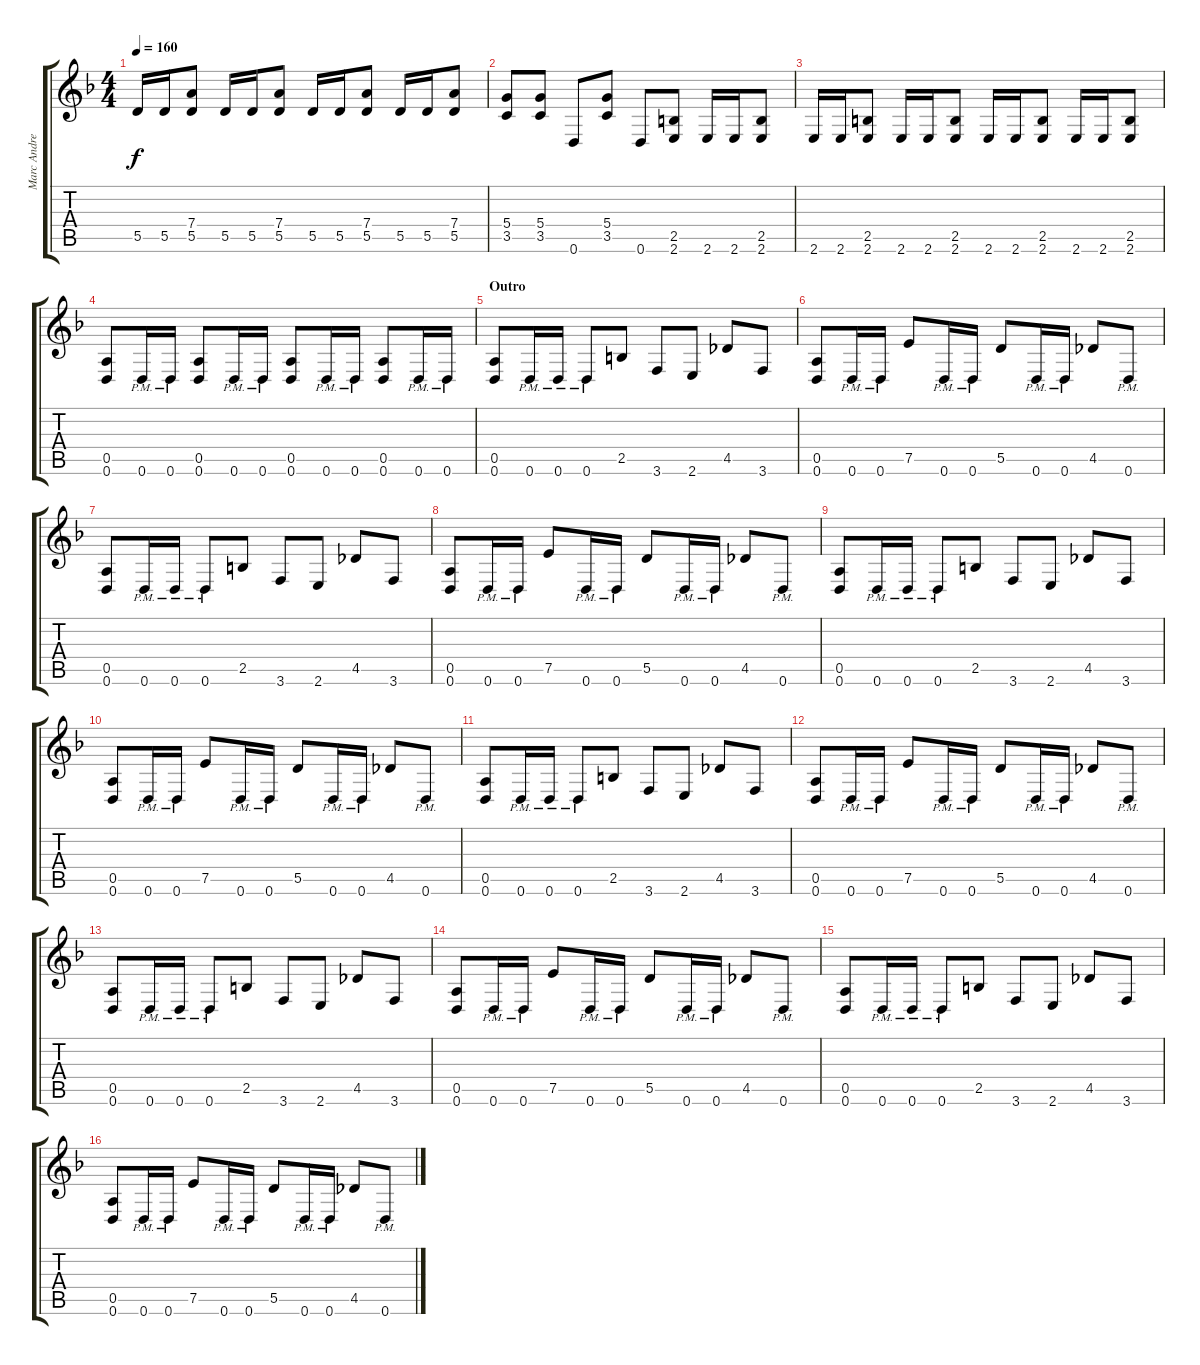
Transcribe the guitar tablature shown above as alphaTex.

\track ("Marc Andre Jolin" "Marc Andre") {instrument distortionguitar}
\staff {score tabs}
\tuning (E4 B3 G3 D3 A2 D2) {hide}
\ts (4 4)
\tempo 160
\clef g2
\ks dminor
5.5.16{dy f} 5.5.16 (7.4 5.5).8 5.5.16 5.5.16 (7.4 5.5).8 5.5.16 5.5.16 (7.4 5.5).8 5.5.16 5.5.16 (7.4 5.5).8 |
(5.4 3.5).8 (5.4 3.5).8 0.6.8 (5.4 3.5).8 0.6.8 (2.5 2.6).8 2.6.16 2.6.16 (2.5 2.6).8 |
2.6.16 2.6.16 (2.5 2.6).8 2.6.16 2.6.16 (2.5 2.6).8 2.6.16 2.6.16 (2.5 2.6).8 2.6.16 2.6.16 (2.5 2.6).8 |
(0.5 0.6).8 0.6{pm}.16 0.6{pm}.16 (0.5 0.6).8 0.6{pm}.16 0.6{pm}.16 (0.5 0.6).8 0.6{pm}.16 0.6{pm}.16 (0.5 0.6).8 0.6{pm}.16 0.6{pm}.16 |
\section ("" "Outro")
(0.5 0.6).8 0.6{pm}.16 0.6{pm}.16 0.6{pm}.8 2.5.8 3.6.8 2.6.8 4.5.8 3.6.8 |
(0.5 0.6).8 0.6{pm}.16 0.6{pm}.16 7.5.8 0.6{pm}.16 0.6{pm}.16 5.5.8 0.6{pm}.16 0.6{pm}.16 4.5.8 0.6{pm}.8 |
(0.5 0.6).8 0.6{pm}.16 0.6{pm}.16 0.6{pm}.8 2.5.8 3.6.8 2.6.8 4.5.8 3.6.8 |
(0.5 0.6).8 0.6{pm}.16 0.6{pm}.16 7.5.8 0.6{pm}.16 0.6{pm}.16 5.5.8 0.6{pm}.16 0.6{pm}.16 4.5.8 0.6{pm}.8 |
(0.5 0.6).8 0.6{pm}.16 0.6{pm}.16 0.6{pm}.8 2.5.8 3.6.8 2.6.8 4.5.8 3.6.8 |
(0.5 0.6).8 0.6{pm}.16 0.6{pm}.16 7.5.8 0.6{pm}.16 0.6{pm}.16 5.5.8 0.6{pm}.16 0.6{pm}.16 4.5.8 0.6{pm}.8 |
(0.5 0.6).8 0.6{pm}.16 0.6{pm}.16 0.6{pm}.8 2.5.8 3.6.8 2.6.8 4.5.8 3.6.8 |
(0.5 0.6).8 0.6{pm}.16 0.6{pm}.16 7.5.8 0.6{pm}.16 0.6{pm}.16 5.5.8 0.6{pm}.16 0.6{pm}.16 4.5.8 0.6{pm}.8 |
(0.5 0.6).8 0.6{pm}.16 0.6{pm}.16 0.6{pm}.8 2.5.8 3.6.8 2.6.8 4.5.8 3.6.8 |
(0.5 0.6).8 0.6{pm}.16 0.6{pm}.16 7.5.8 0.6{pm}.16 0.6{pm}.16 5.5.8 0.6{pm}.16 0.6{pm}.16 4.5.8 0.6{pm}.8 |
(0.5 0.6).8 0.6{pm}.16 0.6{pm}.16 0.6{pm}.8 2.5.8 3.6.8 2.6.8 4.5.8 3.6.8 |
(0.5 0.6).8 0.6{pm}.16 0.6{pm}.16 7.5.8 0.6{pm}.16 0.6{pm}.16 5.5.8 0.6{pm}.16 0.6{pm}.16 4.5.8 0.6{pm}.8
